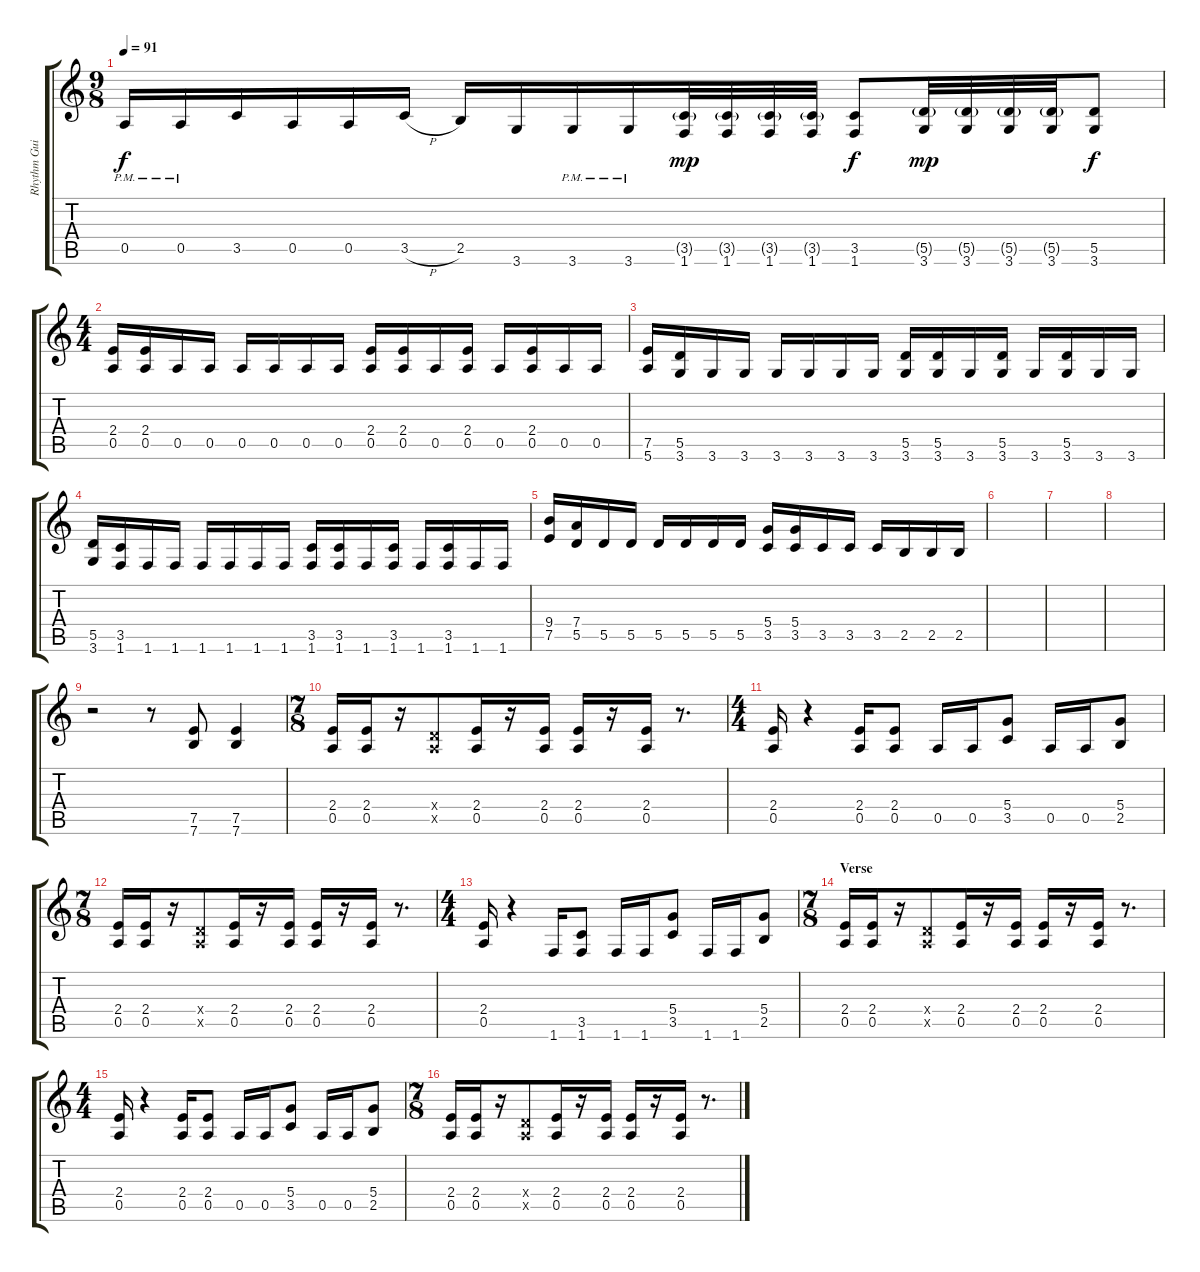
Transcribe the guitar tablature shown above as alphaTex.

\track ("Rhythm Guitar 2" "Rhythm Gui") {instrument distortionguitar}
\staff {score tabs}
\tuning (E4 B3 G3 D3 A2 E2) {hide}
\ts (9 8)
\tempo 91
\clef g2
\ks c
0.5{pm}.16{dy f} 0.5{pm}.16 3.5.16 0.5.16 0.5.16 3.5{h}.16 2.5.16 3.6.16 3.6{pm}.16 3.6{pm}.16 (3.5{g} 1.6).32{dy mp} (3.5{g} 1.6).32 (3.5{g} 1.6).32 (3.5{g} 1.6).32 (3.5 1.6).8{dy f} (5.5{g} 3.6).32{dy mp} (5.5{g} 3.6).32 (5.5{g} 3.6).32 (5.5{g} 3.6).32 (5.5 3.6).8{dy f} |
\ts (4 4)
(2.4 0.5).16 (2.4 0.5).16 0.5.16 0.5.16 0.5.16 0.5.16 0.5.16 0.5.16 (2.4 0.5).16 (2.4 0.5).16 0.5.16 (2.4 0.5).16 0.5.16 (2.4 0.5).16 0.5.16 0.5.16 |
(7.5 5.6).16 (5.5 3.6).16 3.6.16 3.6.16 3.6.16 3.6.16 3.6.16 3.6.16 (5.5 3.6).16 (5.5 3.6).16 3.6.16 (5.5 3.6).16 3.6.16 (5.5 3.6).16 3.6.16 3.6.16 |
(5.5 3.6).16 (3.5 1.6).16 1.6.16 1.6.16 1.6.16 1.6.16 1.6.16 1.6.16 (3.5 1.6).16 (3.5 1.6).16 1.6.16 (3.5 1.6).16 1.6.16 (3.5 1.6).16 1.6.16 1.6.16 |
(9.4 7.5).16 (7.4 5.5).16 5.5.16 5.5.16 5.5.16 5.5.16 5.5.16 5.5.16 (5.4 3.5).16 (5.4 3.5).16 3.5.16 3.5.16 3.5.16 2.5.16 2.5.16 2.5.16 |
|
|
|
r.2 r.8 (7.5 7.6).8 (7.5 7.6).4 |
\ts (7 8)
(2.4 0.5).16 (2.4 0.5).16 r.16 (0.4{x} 0.5{x}).8 (2.4 0.5).16 r.16 (2.4 0.5).16 (2.4 0.5).16 r.16 (2.4 0.5).16 r.8{d} |
\ts (4 4)
(2.4 0.5).16 r.4 (2.4 0.5).16 (2.4 0.5).8 0.5.16 0.5.16 (5.4 3.5).8 0.5.16 0.5.16 (5.4 2.5).8 |
\ts (7 8)
(2.4 0.5).16 (2.4 0.5).16 r.16 (0.4{x} 0.5{x}).8 (2.4 0.5).16 r.16 (2.4 0.5).16 (2.4 0.5).16 r.16 (2.4 0.5).16 r.8{d} |
\ts (4 4)
(2.4 0.5).16 r.4 1.6.16 (3.5 1.6).8 1.6.16 1.6.16 (5.4 3.5).8 1.6.16 1.6.16 (5.4 2.5).8 |
\ts (7 8)
\section ("" "Verse")
(2.4 0.5).16 (2.4 0.5).16 r.16 (0.4{x} 0.5{x}).8 (2.4 0.5).16 r.16 (2.4 0.5).16 (2.4 0.5).16 r.16 (2.4 0.5).16 r.8{d} |
\ts (4 4)
(2.4 0.5).16 r.4 (2.4 0.5).16 (2.4 0.5).8 0.5.16 0.5.16 (5.4 3.5).8 0.5.16 0.5.16 (5.4 2.5).8 |
\ts (7 8)
(2.4 0.5).16 (2.4 0.5).16 r.16 (0.4{x} 0.5{x}).8 (2.4 0.5).16 r.16 (2.4 0.5).16 (2.4 0.5).16 r.16 (2.4 0.5).16 r.8{d}
